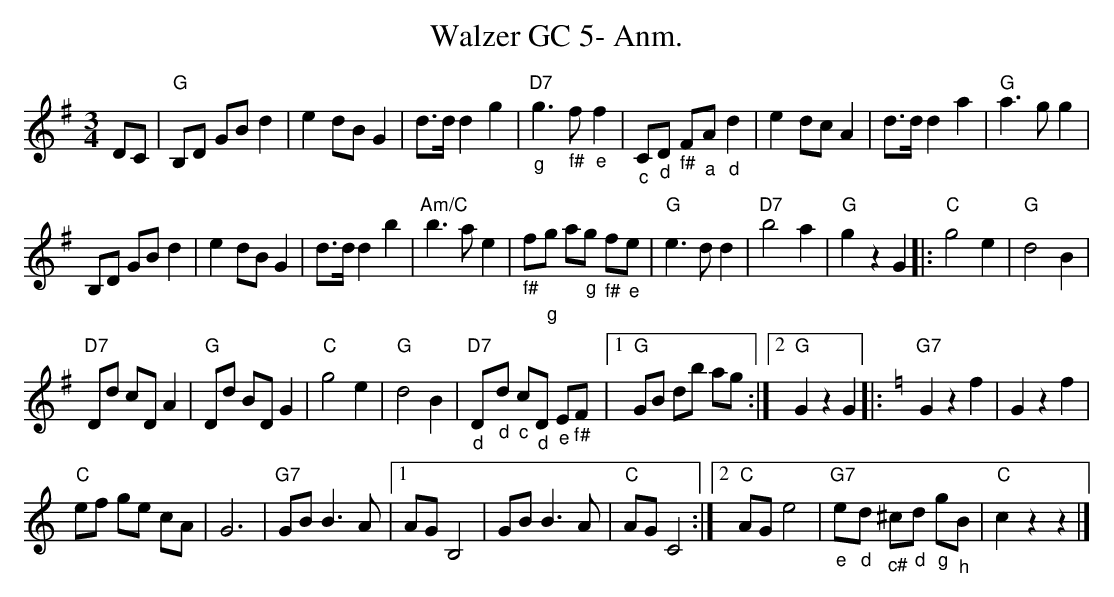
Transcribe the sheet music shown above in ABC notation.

X:1
T:Walzer GC 5- Anm.
M:3/4
L:1/8
K:Gmaj
DC | "G"B,D GB d2 | e2 dB G2 | d>d d2g2 | "D7""_g"g3"_f#"f "_e"f2 | "_c"C"_d"D "_f#"F"_a"A "_d"d2 | e2 dc A2 | d>d d2a2 | "G"a3g g2 |
B,D GB d2 | e2 dB G2 | d>d d2 b2 | "Am/C"b3a e2 | "_f#"f"_g"g a"_g"g "_f#"f"_e"e | "G"e3dd2 | "D7"b4 a2 | "G"g2 z2 G2 |: "C"g4 e2 | "G"d4 B2 |
"D7"Dd cD A2 | "G"Dd BD G2 | "C"g4 e2 | "G"d4B2 | "D7""_d"D"_d"d "_c"c"_d"D "_e"E"_f#"F |1 "G"GB db ag :|2 "G"G2 z2 G2 |: [K:Cmaj] "G7"G2z2f2 | G2z2f2 |
"C"ef ge cA | G6 | "G7"GB B3 A |1 AG B,4 | GB B3A | "C"AG C4 :|2 "C"AG e4 | "G7""_e"e"_d"d "_c#"^c"_d"d "_g"g"_h"B | "C"c2 z2z2 |]
